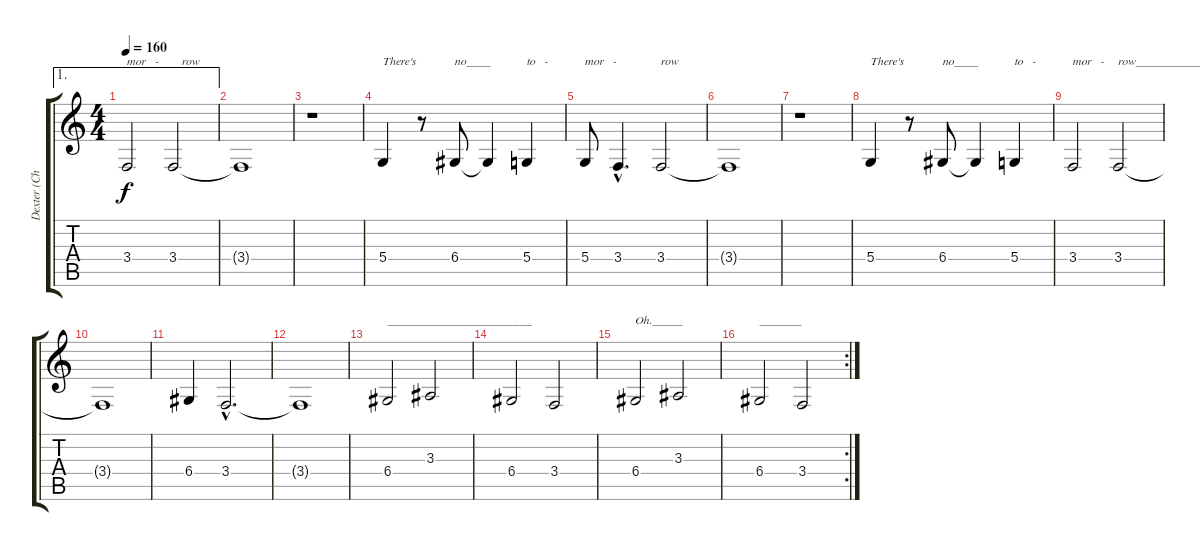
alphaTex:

\track ("Dexter (Chant)" "Dexter (Ch") {instrument mutedtrumpet}
\staff {score tabs}
\tuning (E4 B3 G3 D3 A2 E2) {hide}
\ae 1
\ts (4 4)
\tempo 160
\clef g2
\ks c
3.4.2{txt "mor   -" dy f} 3.4.2{txt "   row"} |
3.4{t}.1 |
r.1 |
5.4.4{txt "There's"} r.8 6.4.8{txt "no____"} 6.4{t}.4 5.4.4{txt "to   -"} |
5.4.8{txt "mor   -"} 3.4{hac}.4{d} 3.4.2{txt "row"} |
3.4{t}.1 |
r.1 |
5.4.4{txt "There's"} r.8 6.4.8{txt "no____"} 6.4{t}.4 5.4.4{txt "to   -"} |
3.4.2{txt "mor   -"} 3.4.2{txt "row_______________________________________________"} |
3.4{t}.1 |
6.4.4 3.4{hac}.2{d} |
3.4{t}.1 |
6.4.2{txt "________________________"} 3.3.2 |
6.4.2 3.4.2 |
6.4.2{txt "Oh._____"} 3.3.2 |
\rc 2
6.4.2{txt "_______"} 3.4.2
